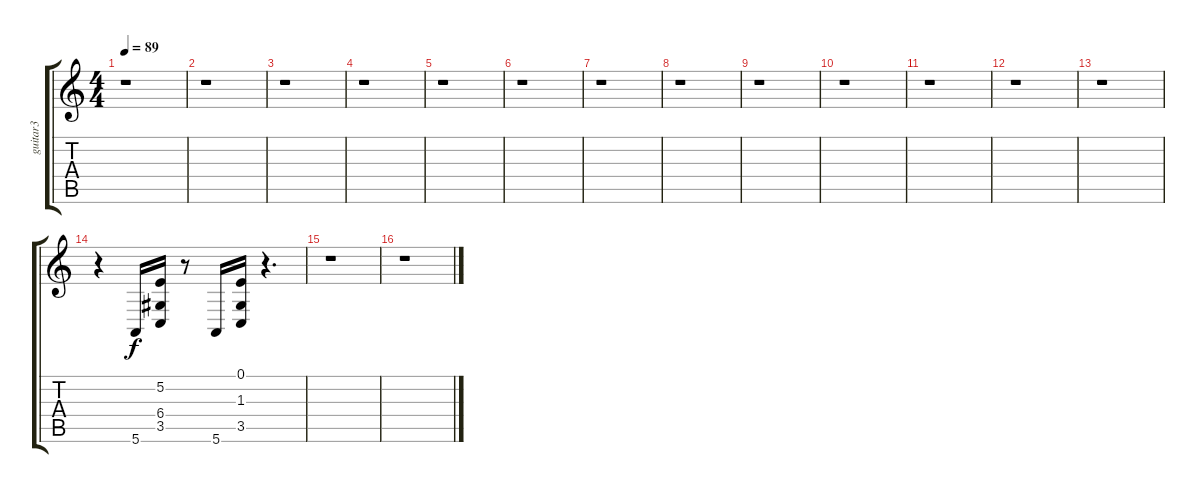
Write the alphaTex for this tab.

\track ("guitar3" "guitar3") {instrument acousticgrandpiano}
\staff {score tabs}
\tuning (E4 B3 G3 D3 A2 E2) {hide}
\ts (4 4)
\tempo 89
\clef g2
\ks c
r.1{dy f} |
r.1 |
r.1 |
r.1 |
r.1 |
r.1 |
r.1 |
r.1 |
r.1 |
r.1 |
r.1 |
r.1 |
r.1 |
r.4 5.6.16{volume 9} (5.2 6.4 3.5).16 r.8 5.6.16 (0.1 1.3 3.5).16 r.4{d} |
r.1 |
r.1
